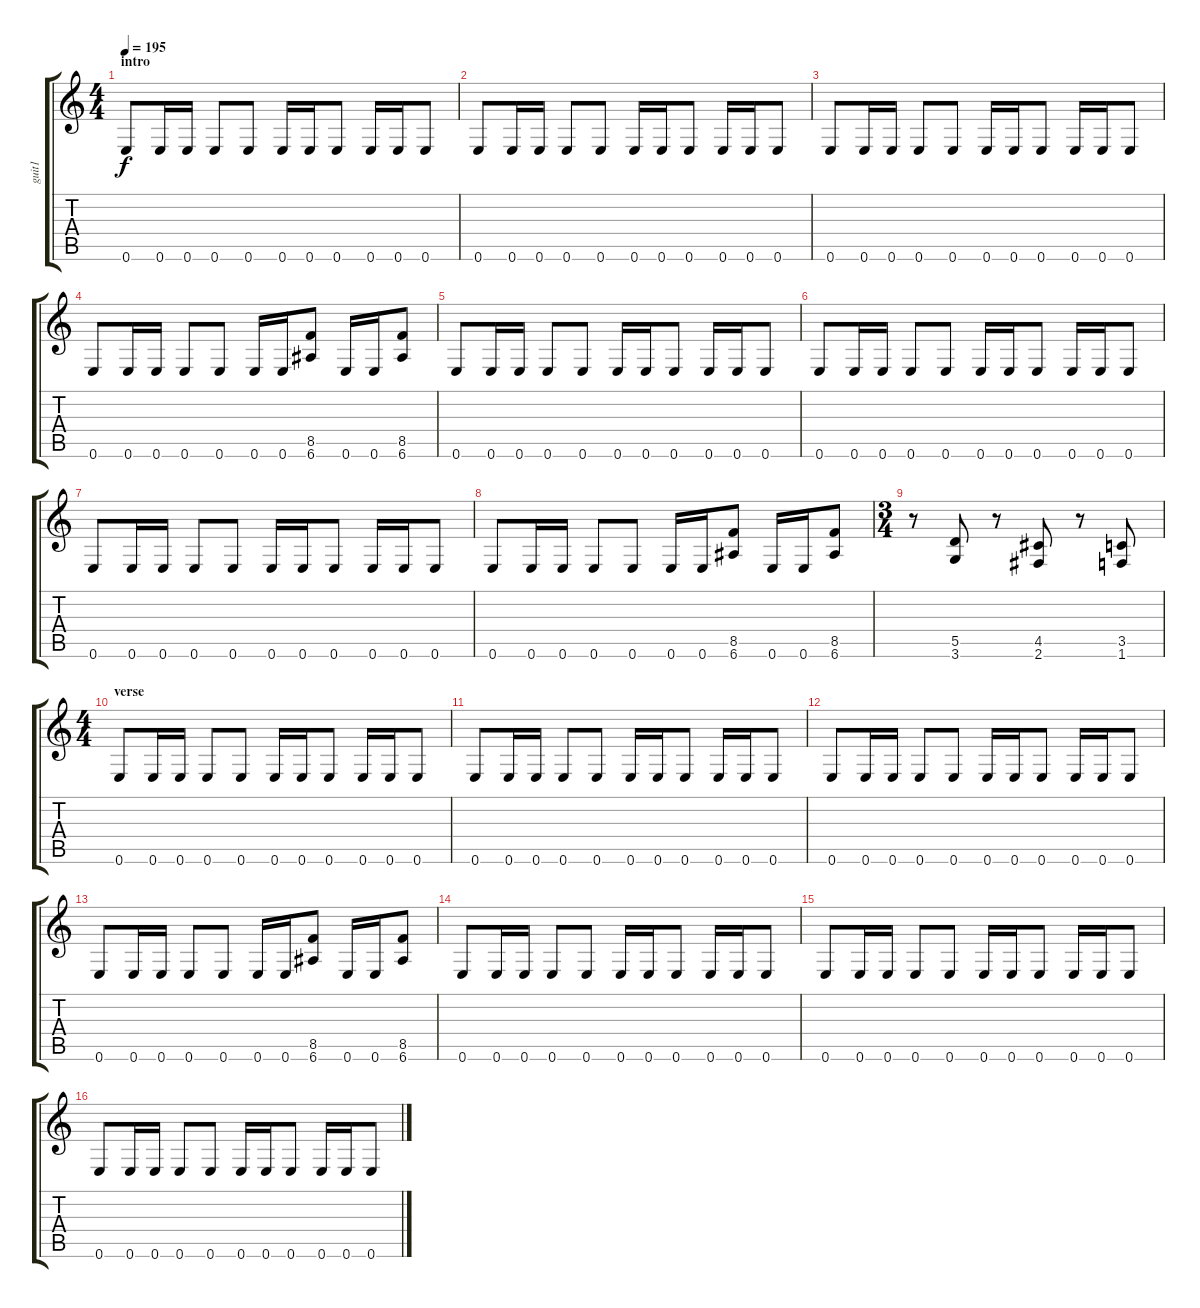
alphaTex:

\track ("guit1" "guit1") {instrument distortionguitar}
\staff {score tabs}
\tuning (E4 B3 G3 D3 A2 E2) {hide}
\ts (4 4)
\section ("" "intro")
\tempo 195
\clef g2
\ks c
0.6.8{dy f instrument distortionguitar} 0.6.16 0.6.16 0.6.8 0.6.8 0.6.16 0.6.16 0.6.8 0.6.16 0.6.16 0.6.8 |
0.6.8 0.6.16 0.6.16 0.6.8 0.6.8 0.6.16 0.6.16 0.6.8 0.6.16 0.6.16 0.6.8 |
0.6.8 0.6.16 0.6.16 0.6.8 0.6.8 0.6.16 0.6.16 0.6.8 0.6.16 0.6.16 0.6.8 |
0.6.8 0.6.16 0.6.16 0.6.8 0.6.8 0.6.16 0.6.16 (8.5 6.6).8 0.6.16 0.6.16 (8.5 6.6).8 |
0.6.8 0.6.16 0.6.16 0.6.8 0.6.8 0.6.16 0.6.16 0.6.8 0.6.16 0.6.16 0.6.8 |
0.6.8 0.6.16 0.6.16 0.6.8 0.6.8 0.6.16 0.6.16 0.6.8 0.6.16 0.6.16 0.6.8 |
0.6.8 0.6.16 0.6.16 0.6.8 0.6.8 0.6.16 0.6.16 0.6.8 0.6.16 0.6.16 0.6.8 |
0.6.8 0.6.16 0.6.16 0.6.8 0.6.8 0.6.16 0.6.16 (8.5 6.6).8 0.6.16 0.6.16 (8.5 6.6).8 |
\ts (3 4)
r.8 (5.5 3.6).8 r.8 (4.5 2.6).8 r.8 (3.5 1.6).8 |
\ts (4 4)
\section ("" "verse")
0.6.8 0.6.16 0.6.16 0.6.8 0.6.8 0.6.16 0.6.16 0.6.8 0.6.16 0.6.16 0.6.8 |
0.6.8 0.6.16 0.6.16 0.6.8 0.6.8 0.6.16 0.6.16 0.6.8 0.6.16 0.6.16 0.6.8 |
0.6.8 0.6.16 0.6.16 0.6.8 0.6.8 0.6.16 0.6.16 0.6.8 0.6.16 0.6.16 0.6.8 |
0.6.8 0.6.16 0.6.16 0.6.8 0.6.8 0.6.16 0.6.16 (8.5 6.6).8 0.6.16 0.6.16 (8.5 6.6).8 |
0.6.8 0.6.16 0.6.16 0.6.8 0.6.8 0.6.16 0.6.16 0.6.8 0.6.16 0.6.16 0.6.8 |
0.6.8 0.6.16 0.6.16 0.6.8 0.6.8 0.6.16 0.6.16 0.6.8 0.6.16 0.6.16 0.6.8 |
0.6.8 0.6.16 0.6.16 0.6.8 0.6.8 0.6.16 0.6.16 0.6.8 0.6.16 0.6.16 0.6.8
